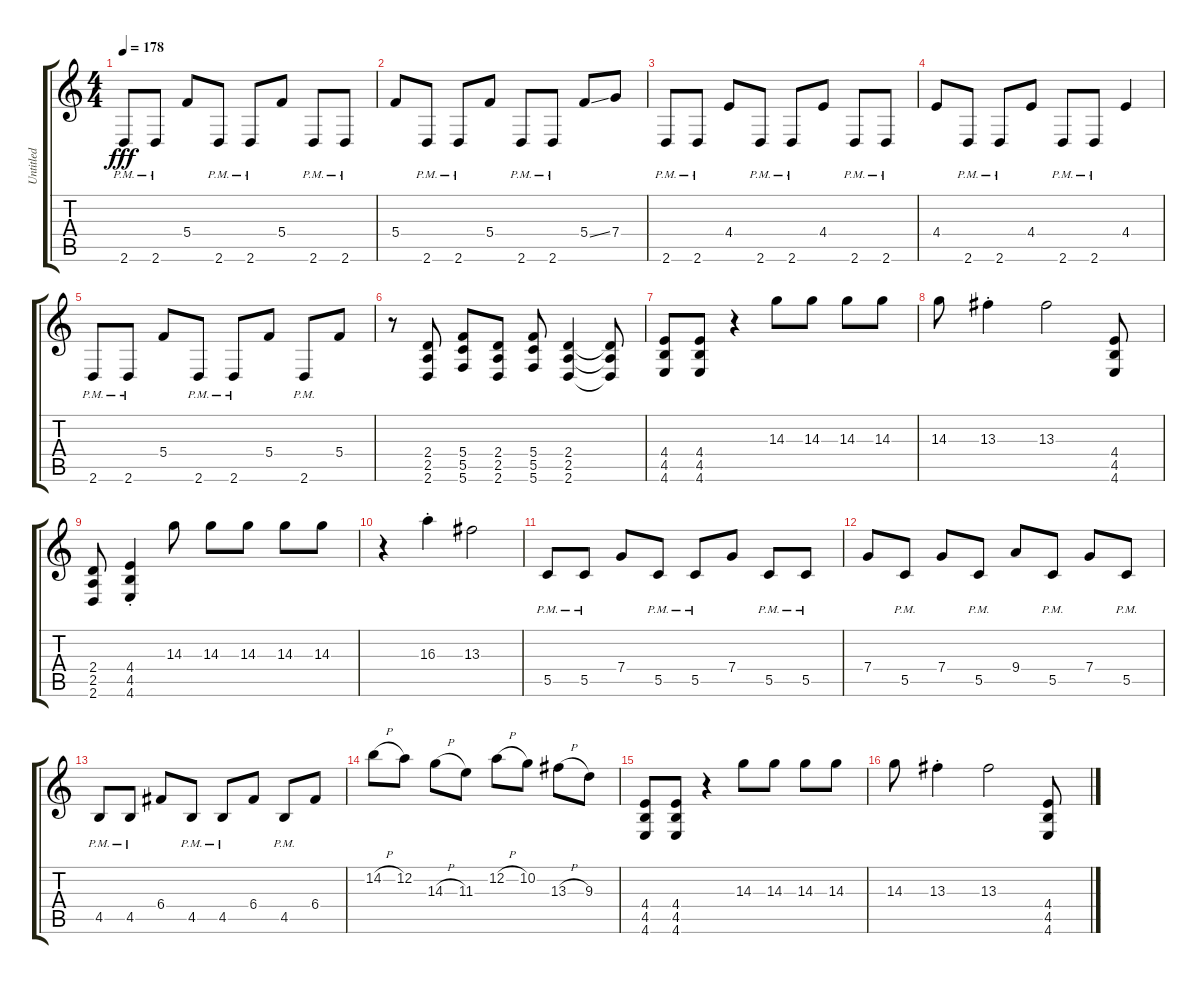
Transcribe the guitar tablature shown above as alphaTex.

\track ("Untitled" "Untitled") {instrument distortionguitar}
\staff {score tabs}
\tuning (D4 A3 F3 C3 G2 C2) {hide}
\ts (4 4)
\tempo 178
\clef g2
\ks c
2.6{pm}.8{dy fff} 2.6{pm}.8 5.4.8 2.6{pm}.8 2.6{pm}.8 5.4.8 2.6{pm}.8 2.6{pm}.8 |
5.4.8 2.6{pm}.8 2.6{pm}.8 5.4.8 2.6{pm}.8 2.6{pm}.8 5.4{ss}.8 7.4.8 |
2.6{pm}.8 2.6{pm}.8 4.4.8 2.6{pm}.8 2.6{pm}.8 4.4.8 2.6{pm}.8 2.6{pm}.8 |
4.4.8 2.6{pm}.8 2.6{pm}.8 4.4.8 2.6{pm}.8 2.6{pm}.8 4.4.4 |
2.6{pm}.8 2.6{pm}.8 5.4.8 2.6{pm}.8 2.6{pm}.8 5.4.8 2.6{pm}.8 5.4.8 |
r.8 (2.4 2.5 2.6).8 (5.4 5.5 5.6).8 (2.4 2.5 2.6).8 (5.4 5.5 5.6).8 (2.4 2.5 2.6).4 (2.4{t} 2.5{t} 2.6{t}).8 |
(4.4 4.5 4.6).8 (4.4 4.5 4.6).8 r.4 14.3.8 14.3.8 14.3.8 14.3.8 |
14.3.8 13.3{st}.4 13.3.2 (4.4 4.5 4.6).8 |
(2.4 2.5 2.6).8 (4.4{st} 4.5{st} 4.6{st}).4 14.3.8 14.3.8 14.3.8 14.3.8 14.3.8 |
r.4 16.3{st}.4 13.3.2 |
5.5{pm}.8 5.5{pm}.8 7.4.8 5.5{pm}.8 5.5{pm}.8 7.4.8 5.5{pm}.8 5.5{pm}.8 |
7.4.8 5.5{pm}.8 7.4.8 5.5{pm}.8 9.4.8 5.5{pm}.8 7.4.8 5.5{pm}.8 |
4.5{pm}.8 4.5{pm}.8 6.4.8 4.5{pm}.8 4.5{pm}.8 6.4.8 4.5{pm}.8 6.4.8 |
14.2{h}.8 12.2.8 14.3{h}.8 11.3.8 12.2{h}.8 10.2.8 13.3{h}.8 9.3.8 |
(4.4 4.5 4.6).8 (4.4 4.5 4.6).8 r.4 14.3.8 14.3.8 14.3.8 14.3.8 |
14.3.8 13.3{st}.4 13.3.2 (4.4 4.5 4.6).8
